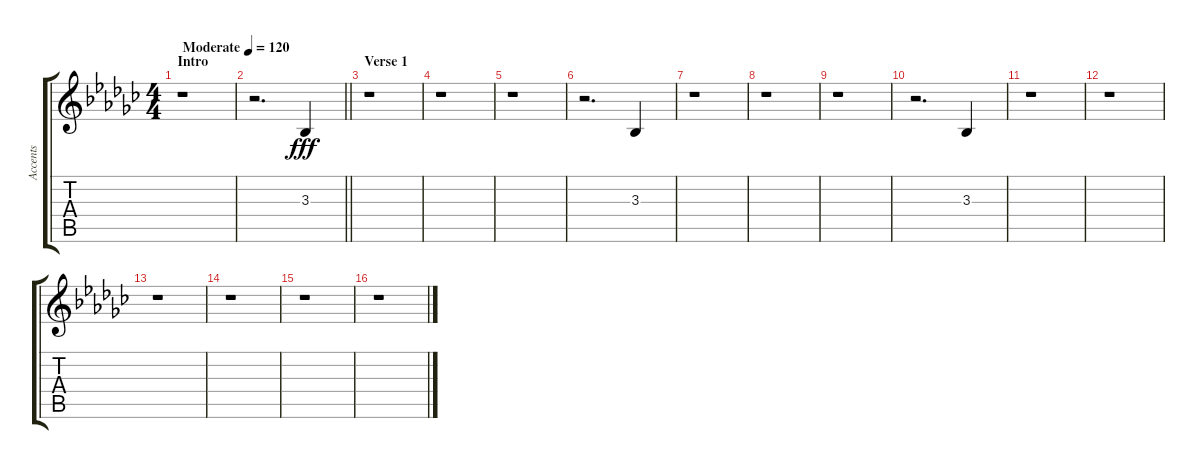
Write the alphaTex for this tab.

\track ("Accents" "Accents") {instrument lead6voice}
\staff {score tabs}
\tuning (E4 B3 G3 D3 A2 E2) {hide}
\ts (4 4)
\section ("" "Intro")
\tempo (120 "Moderate")
\clef g2
\ks gb
r.1{dy fff instrument lead6voice} |
\barLineRight lightlight
r.2{d} 3.3.4 |
\section ("" "Verse 1")
r.1 |
r.1 |
r.1 |
r.2{d} 3.3.4 |
r.1 |
r.1 |
r.1 |
r.2{d} 3.3.4 |
r.1 |
r.1 |
r.1 |
r.1 |
r.1 |
r.1
